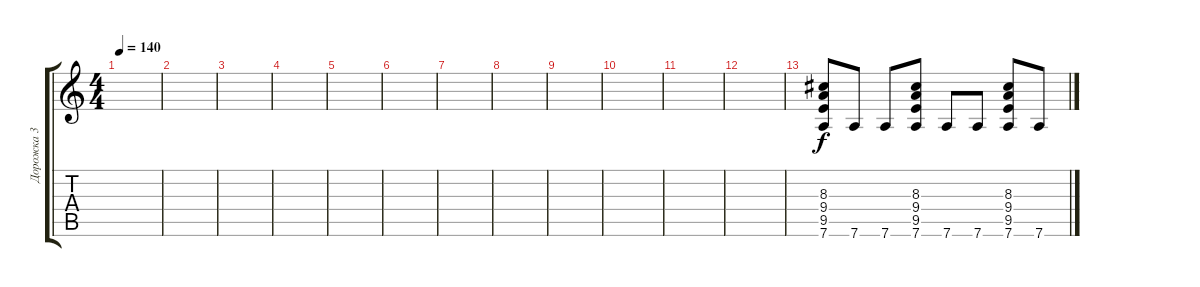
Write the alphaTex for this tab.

\track ("Дорожка 3" "Дорожка 3") {instrument distortionguitar}
\staff {score tabs}
\tuning (D4 A3 F3 C3 G2 D2) {hide}
\ts (4 4)
\tempo 140
\clef g2
\ks c
|
|
|
|
|
|
|
|
|
|
|
|
(8.3 9.4 9.5 7.6).8 7.6.8 7.6.8 (8.3 9.4 9.5 7.6).8 7.6.8 7.6.8 (8.3 9.4 9.5 7.6).8 7.6.8
